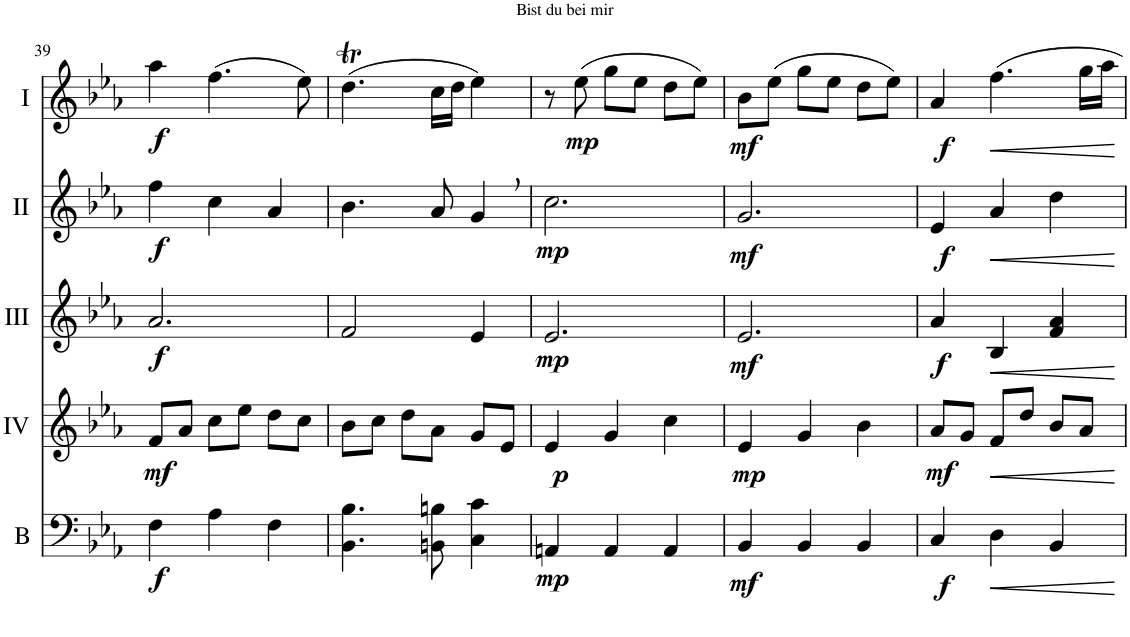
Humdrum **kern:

**kern	**dynam	**kern	**dynam	**kern	**dynam	**kern	**dynam	**kern	**dynam
*part5	*part5	*part4	*part4	*part3	*part3	*part2	*part2	*part1	*part1
*staff5	*staff5	*staff4	*staff4	*staff3	*staff3	*staff2	*staff2	*staff1	*staff1
*I"Bass	*	*I"Acc. 4	*	*I"Acc. 3	*	*I"Acc. 2	*	*I"Acc. 1	*
*I'B	*	*	*	*	*	*	*	*	*
!!LO:PB:g=z
*clefF4	*	*clefG2	*	*clefG2	*	*clefG2	*	*clefG2	*
*Trd7c12	*	*	*	*	*	*	*	*	*
*k[b-e-a-]	*	*k[b-e-a-]	*	*k[b-e-a-]	*	*k[b-e-a-]	*	*k[b-e-a-]	*
*M3/4	*	*M3/4	*	*M3/4	*	*M3/4	*	*M3/4	*
=39	=39	=39	=39	=39	=39	=39	=39	=39	=39
!	!LO:DY:b	!	!LO:DY:b	!	!LO:DY:b	!	!LO:DY:b	!	!LO:DY:b
4F\	f	8f/L	mf	2.a-/	f	4ff\	f	4aa-\	f
.	.	8a-/J	.	.	.	.	.	.	.
4A-\	.	8cc\L	.	.	.	4cc\	.	(4.ff\	.
.	.	8ee-\J	.	.	.	.	.	.	.
4F\	.	8dd\L	.	.	.	4a-/	.	.	.
.	.	8cc\J	.	.	.	.	.	8ee-\)	.
=40	=40	=40	=40	=40	=40	=40	=40	=40	=40
4.BB-\ 4.B-\	.	8b-\L	.	2f/	.	4.b-\	.	(4.ddt\	.
.	.	8cc\J	.	.	.	.	.	.	.
.	.	8dd\L	.	.	.	.	.	.	.
8BBn\ 8Bn\	.	8a-\J	.	.	.	8a-/	.	16cc\LL	.
.	.	.	.	.	.	.	.	16dd\JJ	.
4C\ 4c\	.	8g/L	.	4e-/	.	4g,/	.	4ee-\)	.
.	.	8e-/J	.	.	.	.	.	.	.
=41	=41	=41	=41	=41	=41	=41	=41	=41	=41
!	!LO:DY:b	!	!LO:DY:b	!	!LO:DY:b	!	!LO:DY:b	!	!
4AAn/	mp	4e-/	p	2.e-/	mp	2.cc\	mp	8r	.
!	!	!	!	!	!	!	!	!	!LO:DY:b
.	.	.	.	.	.	.	.	(8ee-\	mp
4AA/	.	4g/	.	.	.	.	.	8gg\L	.
.	.	.	.	.	.	.	.	8ee-\J	.
4AA/	.	4cc\	.	.	.	.	.	8dd\L	.
.	.	.	.	.	.	.	.	8ee-\J)	.
=42	=42	=42	=42	=42	=42	=42	=42	=42	=42
!	!LO:DY:b	!	!LO:DY:b	!	!LO:DY:b	!	!LO:DY:b	!	!LO:DY:b
4BB-/	mf	4e-/	mp	2.e-/	mf	2.g/	mf	8b-\L	mf
.	.	.	.	.	.	.	.	(8ee-\J	.
4BB-/	.	4g/	.	.	.	.	.	8gg\L	.
.	.	.	.	.	.	.	.	8ee-\J	.
4BB-/	.	4b-\	.	.	.	.	.	8dd\L	.
.	.	.	.	.	.	.	.	8ee-\J)	.
=43	=43	=43	=43	=43	=43	=43	=43	=43	=43
!	!LO:DY:b	!	!LO:DY:b	!	!LO:DY:b	!	!LO:DY:b	!	!LO:DY:b
4C/	f	8a-/L	mf	4a-/	f	4e-/	f	4a-/	f
.	.	8g/J	.	.	.	.	.	.	.
!	!LO:HP:b	!	!LO:HP:b	!	!LO:HP:b	!	!LO:HP:b	!	!LO:HP:b
4D\	<	8f/L	<	4B-/	<	4a-/	<	4.ff\	<
.	.	8dd/J	.	.	.	.	.	.	.
4BB-/	.	8b-/L	.	4f/ 4a-/	.	4dd\	.	.	.
.	.	8a-/J	.	.	.	.	.	16gg\LL	.
.	.	.	.	.	.	.	.	16aa-\JJ	.
.	[	.	[	.	[	.	[	.	[
=	=	=	=	=	=	=	=	=	=
*-	*-	*-	*-	*-	*-	*-	*-	*-	*-
